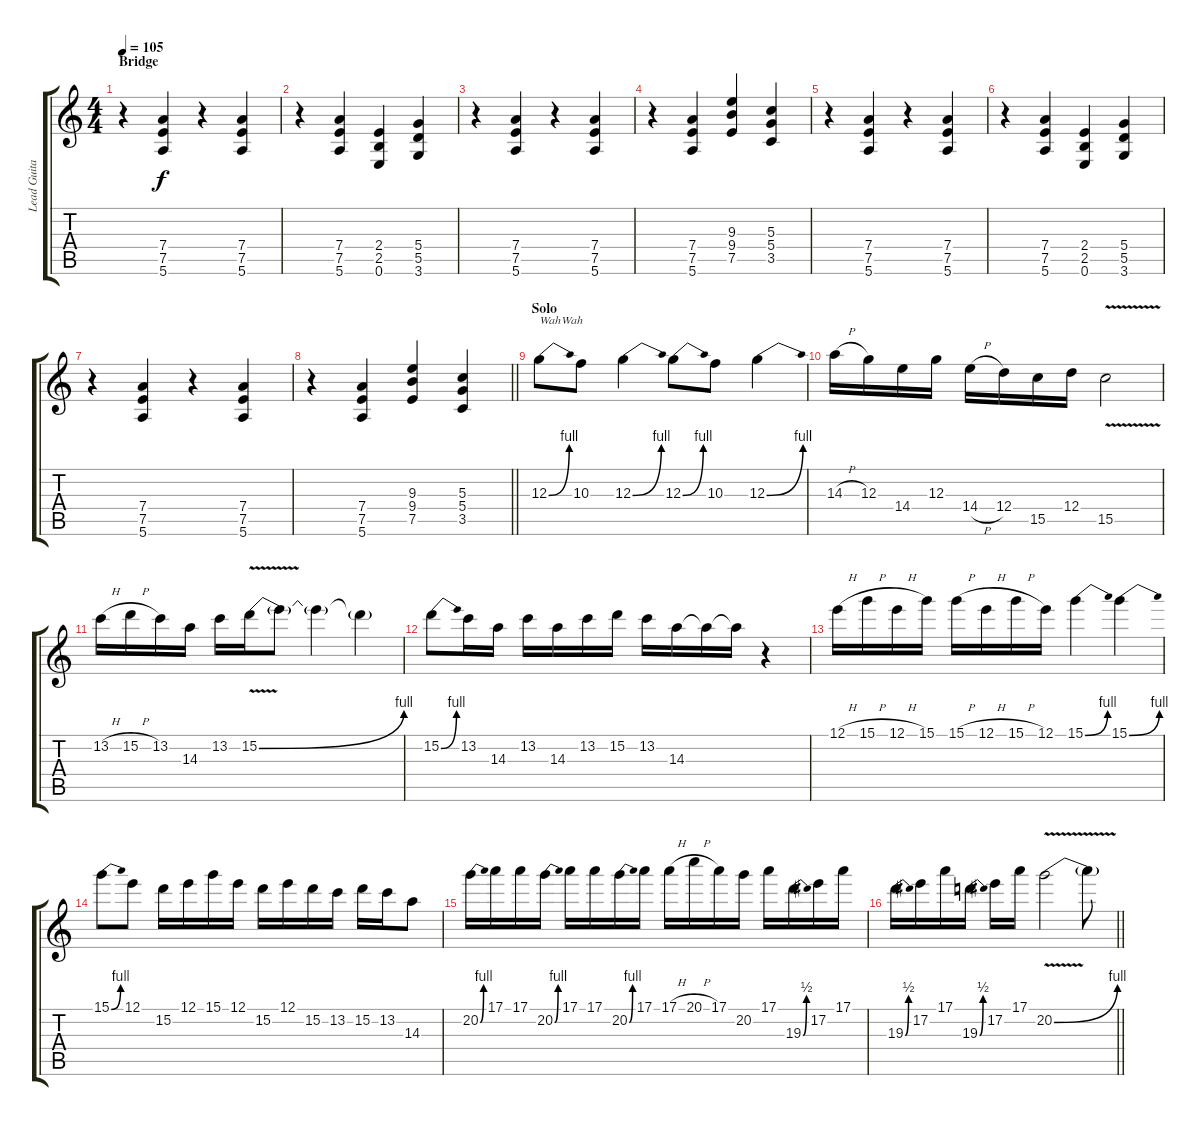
\track ("Lead Guitar" "Lead Guita") {instrument distortionguitar}
\staff {score tabs}
\tuning (E4 B3 G3 D3 A2 E2) {hide}
\ts (4 4)
\section ("" "Bridge")
\tempo 105
\clef g2
\ks c
r.4{dy f} (7.4 7.5 5.6).4 r.4 (7.4 7.5 5.6).4 |
r.4 (7.4 7.5 5.6).4 (2.4 2.5 0.6).4 (5.4 5.5 3.6).4 |
r.4 (7.4 7.5 5.6).4 r.4 (7.4 7.5 5.6).4 |
r.4 (7.4 7.5 5.6).4 (9.3 9.4 7.5).4 (5.3 5.4 3.5).4 |
r.4 (7.4 7.5 5.6).4 r.4 (7.4 7.5 5.6).4 |
r.4 (7.4 7.5 5.6).4 (2.4 2.5 0.6).4 (5.4 5.5 3.6).4 |
r.4 (7.4 7.5 5.6).4 r.4 (7.4 7.5 5.6).4 |
\barLineRight lightlight
r.4 (7.4 7.5 5.6).4 (9.3 9.4 7.5).4 (5.3 5.4 3.5).4 |
\section ("" "Solo")
12.3{be (bend 0 0 60 4)}.8{txt "WahWah" instrument distortionguitar} 10.3.8 12.3{be (bend 0 0 60 4)}.4 12.3{be (bend 0 0 60 4)}.8 10.3.8 12.3{be (bend 0 0 60 4)}.4 |
14.3{h}.16 12.3.16 14.4.16 12.3.16 14.4{h}.16 12.4.16 15.5.16 12.4.16 15.5{v}.2 |
13.2{h}.16 15.2{h}.16 13.2.16 14.3.16 13.2.16 15.2{be (bend 0 0 60 4) v}.16 15.2{t}.8 15.2{t}.4 15.2{t}.4 |
15.2{be (bend 0 0 60 4)}.8 13.2.16 14.3.16 13.2.16 14.3.16 13.2.16 15.2.16 13.2.16 14.3.16 14.3{t}.16 14.3{t}.16 r.4 |
12.1{h}.16 15.1{h}.16 12.1{h}.16 15.1.16 15.1{h}.16 12.1{h}.16 15.1{h}.16 12.1.16 15.1{be (bend 0 0 60 4)}.4 15.1{be (bend 0 0 60 4)}.4 |
15.1{be (bend 0 0 60 4)}.8 12.1.8 15.2.16 12.1.16 15.1.16 12.1.16 15.2.16 12.1.16 15.2.16 13.2.16 15.2.16 13.2.16 14.3.8 |
20.2{be (bend 0 0 60 4)}.16 17.1.16 17.1.16 20.2{be (bend 0 0 60 4)}.16 17.1.16 17.1.16 20.2{be (bend 0 0 60 4)}.16 17.1.16 17.1{h}.16 20.1{h}.16 17.1.16 20.2.16 17.1.16 19.3{be (bend 0 0 60 2)}.16 17.2.16 17.1.16 |
\barLineRight lightlight
19.3{be (bend 0 0 60 2)}.16 17.2.16 17.1.16 19.3{be (bend 0 0 60 2)}.16 17.2.16 17.1.16 20.2{be (bend 0 0 60 4) v}.2 20.2{t}.8
